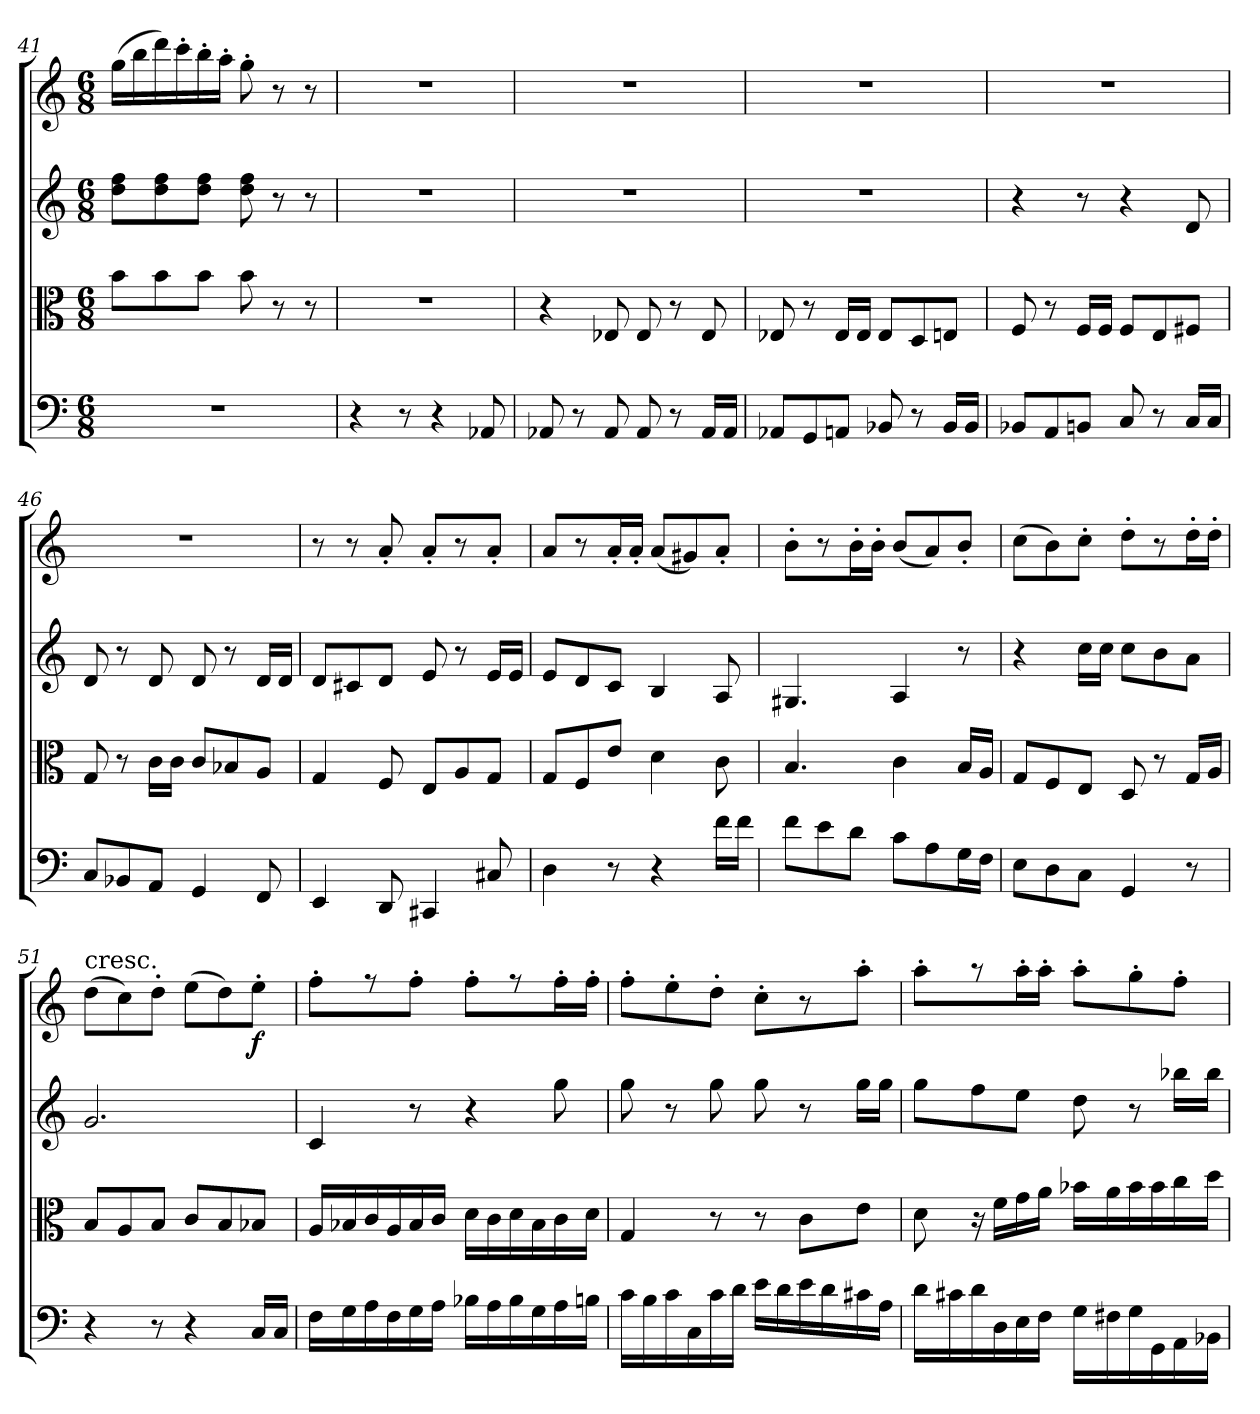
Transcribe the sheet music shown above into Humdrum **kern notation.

**kern	**kern	**kern	**kern	**dynam
*part4	*part3	*part2	*part1	*part1
*staff4	*staff3	*staff2	*staff1	*staff1
*clefF4	*clefC3	*clefG2	*clefG2	*
*k[]	*k[]	*k[]	*k[]	*
*C:	*C:	*C:	*C:	*
*M6/8	*M6/8	*M6/8	*M6/8	*
=41	=41	=41	=41	=41
2.r	8b\L	8dd\ 8ff\L	(16gg\LL	.
.	.	.	16bb\	.
.	8b\	8dd\ 8ff\	16ddd\)	.
.	.	.	16ccc'\	.
.	8b\J	8dd\ 8ff\J	16bb'\	.
.	.	.	16aa'\JJ	.
.	8b\	8dd\ 8ff\	8gg'\	.
.	8r	8r	8r	.
.	8r	8r	8r	.
=42	=42	=42	=42	=42
4r	2.r	2.r	2.r	.
8r	.	.	.	.
4r	.	.	.	.
8AA-X/	.	.	.	.
=43	=43	=43	=43	=43
8AA-X/	4r	2.r	2.r	.
8r	.	.	.	.
8AA-/	8E-X/	.	.	.
8AA-/	8E-/	.	.	.
8r	8r	.	.	.
16AA-/LL	8E-/	.	.	.
16AA-/JJ	.	.	.	.
=44	=44	=44	=44	=44
8AA-X/L	8E-X/	2.r	2.r	.
8GG/	8r	.	.	.
8AAn/J	16E-/LL	.	.	.
.	16E-/JJ	.	.	.
8BB-X/	8E-/L	.	.	.
8r	8D/	.	.	.
16BB-/LL	8En/J	.	.	.
16BB-/JJ	.	.	.	.
=45	=45	=45	=45	=45
8BB-X/L	8F/	4r	2.r	.
8AA/	8r	.	.	.
8BBn/J	16F/LL	8r	.	.
.	16F/JJ	.	.	.
8C/	8F/L	4r	.	.
8r	8E/	.	.	.
16C/LL	8F#X/J	8d/	.	.
16C/JJ	.	.	.	.
=46	=46	=46	=46	=46
8C/L	8G/	8d/	2.r	.
8BB-X/	8r	8r	.	.
8AA/J	16c\LL	8d/	.	.
.	16c\JJ	.	.	.
4GG/	8c/L	8d/	.	.
.	8B-X/	8r	.	.
8FF/	8A/J	16d/LL	.	.
.	.	16d/JJ	.	.
=47	=47	=47	=47	=47
4EE/	4G/	8d/L	8r	.
.	.	8c#X/	8r	.
8DD/	8F/	8d/J	8a'/	.
4CC#X/	8E/L	8e/	8a'/L	.
.	8A/	8r	8r	.
8C#X/	8G/J	16e/LL	8a'/J	.
.	.	16e/JJ	.	.
=48	=48	=48	=48	=48
4D\	8G/L	8e/L	8a/L	.
.	8F/	8d/	8r	.
8r	8e/J	8c/J	16a'/L	.
.	.	.	16a'/JJ	.
4r	4d\	4B/	(8a/L	.
.	.	.	8g#X/)	.
16f\LL	8c\	8A/	8a'/J	.
16f\JJ	.	.	.	.
=49	=49	=49	=49	=49
8f\L	4.B/	4.G#X/	8b'\L	.
8e\	.	.	8r	.
8d\J	.	.	16b'\L	.
.	.	.	16b'\JJ	.
8c\L	4c\	4A/	(8b/L	.
8A\	.	.	8a/)	.
16G\L	16B/LL	8r	8b'/J	.
16F\JJ	16A/JJ	.	.	.
=50	=50	=50	=50	=50
8E\L	8G/L	4r	(8cc\L	.
8D\	8F/	.	8b\)	.
8C\J	8E/J	16cc\LL	8cc'\J	.
.	.	16cc\JJ	.	.
4GG/	8D/	8cc\L	8dd'\L	.
.	8r	8b\	8r	.
8r	16G/LL	8a\J	16dd'\L	.
.	16A/JJ	.	16dd'\JJ	.
=51	=51	=51	=51	=51
!	!	!	!LO:TX:t=cresc.	!
4r	8B/L	2.g/	(8dd\L	.
.	8A/	.	8cc\)	.
8r	8B/J	.	8dd'\J	.
4r	8c/L	.	(8ee\L	.
.	8B/	.	8dd\)	.
16C/LL	8B-X/J	.	8ee'\J	f
16C/JJ	.	.	.	.
=52	=52	=52	=52	=52
16F\LL	16A/LL	4c/	8ff'\L	.
16G\	16B-X/	.	.	.
16A\	16c/	.	8r	.
16F\	16A/	.	.	.
16G\	16B-/	8r	8ff'\J	.
16A\JJ	16c/JJ	.	.	.
16B-X\LL	16d\LL	4r	8ff'\L	.
16A\	16c\	.	.	.
16B-\	16d\	.	8r	.
16G\	16B-\	.	.	.
16A\	16c\	8gg\	16ff'\L	.
16Bn\JJ	16d\JJ	.	16ff'\JJ	.
=53	=53	=53	=53	=53
16c\LL	4G/	8gg\	8ff'\L	.
16B\	.	.	.	.
16c\	.	8r	8ee'\	.
16C\	.	.	.	.
16c\	8r	8gg\	8dd'\J	.
16d\JJ	.	.	.	.
16e\LL	8r	8gg\	8cc'\L	.
16d\	.	.	.	.
16e\	8c\L	8r	8r	.
16d\	.	.	.	.
16c#X\	8e\J	16gg\LL	8aa'\J	.
16A\JJ	.	16gg\JJ	.	.
=54	=54	=54	=54	=54
16d\LL	8d\	8gg\L	8aa'\L	.
16c#X\	.	.	.	.
16d\	16r	8ff\	8r	.
16D\	16f\LL	.	.	.
16E\	16g\	8ee\J	16aa'\L	.
16F\JJ	16a\JJ	.	16aa'\JJ	.
16G\LL	16b-X\LL	8dd\	8aa'\L	.
16F#X\	16a\	.	.	.
16G\	16b-\	8r	8gg'\	.
16GG\	16b-\	.	.	.
16AA\	16cc\	16bb-X\LL	8ff'\J	.
16BB-X\JJ	16dd\JJ	16bb-\JJ	.	.
=	=	=	=	=
*-	*-	*-	*-	*-
